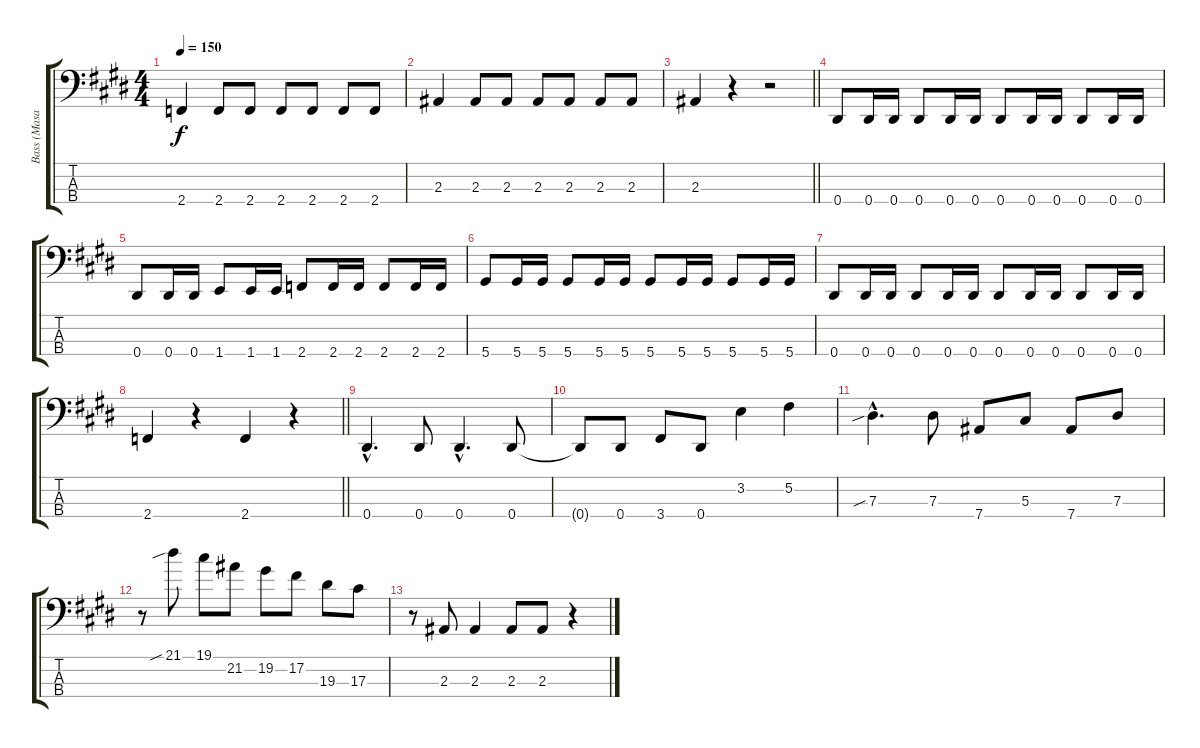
\track ("Bass (Masaki)" "Bass (Masa") {instrument electricbassfinger}
\staff {score tabs}
\tuning (Gb2 Db2 Ab1 Eb1) {hide}
\ts (4 4)
\tempo 150
\clef f4
\ks e
2.4.4{dy f} 2.4.8 2.4.8 2.4.8 2.4.8 2.4.8 2.4.8 |
2.3.4 2.3.8 2.3.8 2.3.8 2.3.8 2.3.8 2.3.8 |
\barLineRight lightlight
2.3.4 r.4 r.2 |
0.4.8 0.4.16 0.4.16 0.4.8 0.4.16 0.4.16 0.4.8 0.4.16 0.4.16 0.4.8 0.4.16 0.4.16 |
0.4.8 0.4.16 0.4.16 1.4.8 1.4.16 1.4.16 2.4.8 2.4.16 2.4.16 2.4.8 2.4.16 2.4.16 |
5.4.8 5.4.16 5.4.16 5.4.8 5.4.16 5.4.16 5.4.8 5.4.16 5.4.16 5.4.8 5.4.16 5.4.16 |
0.4.8 0.4.16 0.4.16 0.4.8 0.4.16 0.4.16 0.4.8 0.4.16 0.4.16 0.4.8 0.4.16 0.4.16 |
\barLineRight lightlight
2.4.4 r.4 2.4.4 r.4 |
0.4{hac}.4{d} 0.4.8 0.4{hac}.4{d} 0.4.8 |
0.4{t}.8 0.4.8 3.4.8 0.4.8 3.2.4 5.2.4 |
7.3{sib hac}.4{d} 7.3.8 7.4.8 5.3.8 7.4.8 7.3.8 |
r.8 21.1{sib}.8 19.1.8 21.2.8 19.2.8 17.2.8 19.3.8 17.3.8 |
r.8 2.3.8 2.3.4 2.3.8 2.3.8 r.4
